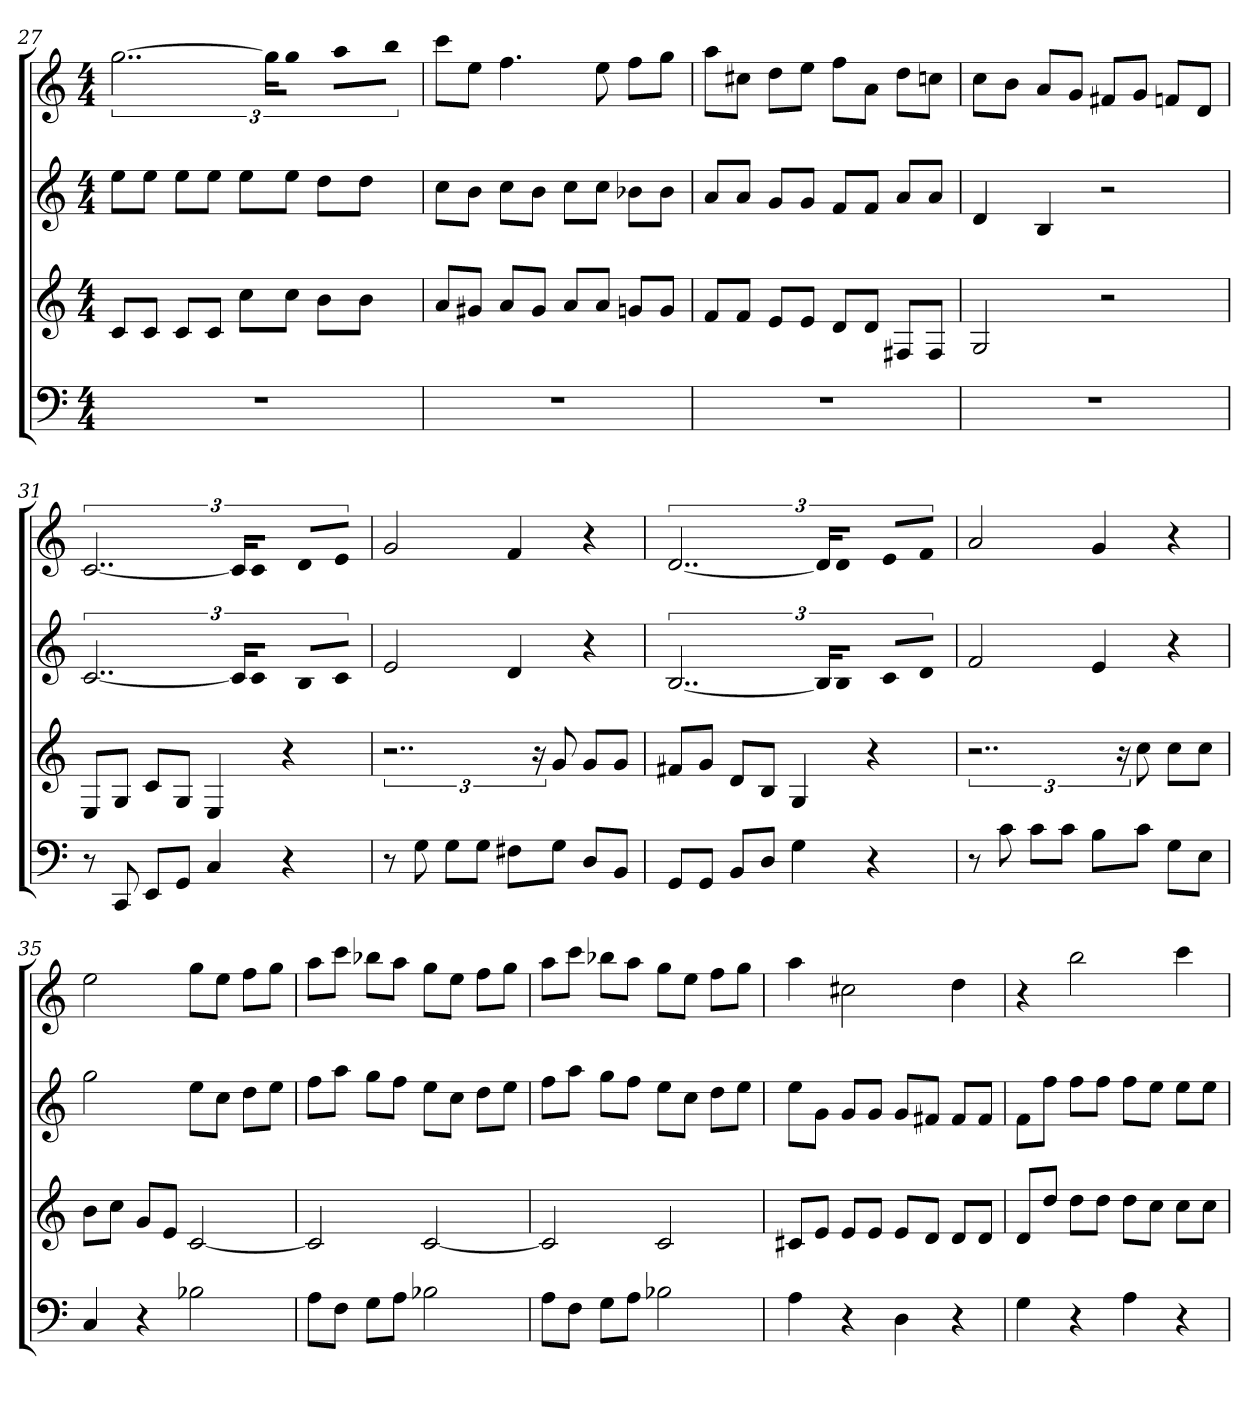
**kern	**kern	**kern	**kern
*part4	*part3	*part2	*part1
*staff4	*staff3	*staff2	*staff1
*k[]	*k[]	*k[]	*k[]
*C:	*C:	*C:	*C:
*M4/4	*M4/4	*M4/4	*M4/4
=27	=27	=27	=27
1r	8cL	8eeL	[3..gg
.	8cJ	8eeJ	.
.	8cL	8eeL	.
.	8cJ	8eeJ	.
.	8ccL	8eeL	.
.	.	.	24ggKL]
.	8ccJ	8eeJ	8ggJ
.	8bL	8ddL	8aaL
.	8bJ	8ddJ	8bbJ
=28	=28	=28	=28
1r	8aL	8ccL	8cccL
.	8g#XJ	8bJ	8eeJ
.	8aL	8ccL	4.ff
.	8g#J	8bJ	.
.	8aL	8ccL	.
.	8aJ	8ccJ	8ee
.	8gnL	8b-XL	8ffL
.	8gJ	8b-J	8ggJ
=29	=29	=29	=29
1r	8fL	8aL	8aaL
.	8fJ	8aJ	8cc#XJ
.	8eL	8gL	8ddL
.	8eJ	8gJ	8eeJ
.	8dL	8fL	8ffL
.	8dJ	8fJ	8aJ
.	8F#XL	8aL	8ddL
.	8F#J	8aJ	8ccnJ
=30	=30	=30	=30
1r	2G	4d	8ccL
.	.	.	8bJ
.	.	4B	8aL
.	.	.	8gJ
.	2r	2r	8f#XL
.	.	.	8gJ
.	.	.	8fnL
.	.	.	8dJ
=31	=31	=31	=31
8r	8EL	[3..c	[3..c
8CC	8GJ	.	.
8EEL	8cL	.	.
8GGJ	8GJ	.	.
4C	4E	.	.
.	.	24cKL]	24cKL]
.	.	8cJ	8cJ
4r	4r	8BL	8dL
.	.	8cJ	8eJ
=32	=32	=32	=32
8r	3..r	2e	2g
8G	.	.	.
8GL	.	.	.
8GJ	.	.	.
8F#XL	.	4d	4f
.	24r	.	.
8GJ	8g	.	.
8DL	8gL	4r	4r
8BBJ	8gJ	.	.
=33	=33	=33	=33
8GGL	8f#XL	[3..B	[3..d
8GGJ	8gJ	.	.
8BBL	8dL	.	.
8DJ	8BJ	.	.
4G	4G	.	.
.	.	24BKL]	24dKL]
.	.	8BJ	8dJ
4r	4r	8cL	8eL
.	.	8dJ	8fJ
=34	=34	=34	=34
8r	3..r	2f	2a
8c	.	.	.
8cL	.	.	.
8cJ	.	.	.
8BL	.	4e	4g
.	24r	.	.
8cJ	8cc	.	.
8GL	8ccL	4r	4r
8EJ	8ccJ	.	.
=35	=35	=35	=35
4C	8bL	2gg	2ee
.	8ccJ	.	.
4r	8gL	.	.
.	8eJ	.	.
2B-X	[2c	8eeL	8ggL
.	.	8ccJ	8eeJ
.	.	8ddL	8ffL
.	.	8eeJ	8ggJ
=36	=36	=36	=36
8AL	2c]	8ffL	8aaL
8FJ	.	8aaJ	8cccJ
8GL	.	8ggL	8bb-XL
8AJ	.	8ffJ	8aaJ
2B-X	[2c	8eeL	8ggL
.	.	8ccJ	8eeJ
.	.	8ddL	8ffL
.	.	8eeJ	8ggJ
=37	=37	=37	=37
8AL	2c]	8ffL	8aaL
8FJ	.	8aaJ	8cccJ
8GL	.	8ggL	8bb-XL
8AJ	.	8ffJ	8aaJ
2B-X	2c	8eeL	8ggL
.	.	8ccJ	8eeJ
.	.	8ddL	8ffL
.	.	8eeJ	8ggJ
=38	=38	=38	=38
4A	8c#XL	8eeL	4aa
.	8eJ	8gJ	.
4r	8eL	8gL	2cc#X
.	8eJ	8gJ	.
4D	8eL	8gL	.
.	8dJ	8f#XJ	.
4r	8dL	8f#L	4dd
.	8dJ	8f#J	.
=39	=39	=39	=39
4G	8dL	8fL	4r
.	8ddJ	8ffJ	.
4r	8ddL	8ffL	2bb
.	8ddJ	8ffJ	.
4A	8ddL	8ffL	.
.	8ccJ	8eeJ	.
4r	8ccL	8eeL	4ccc
.	8ccJ	8eeJ	.
=	=	=	=
*-	*-	*-	*-
